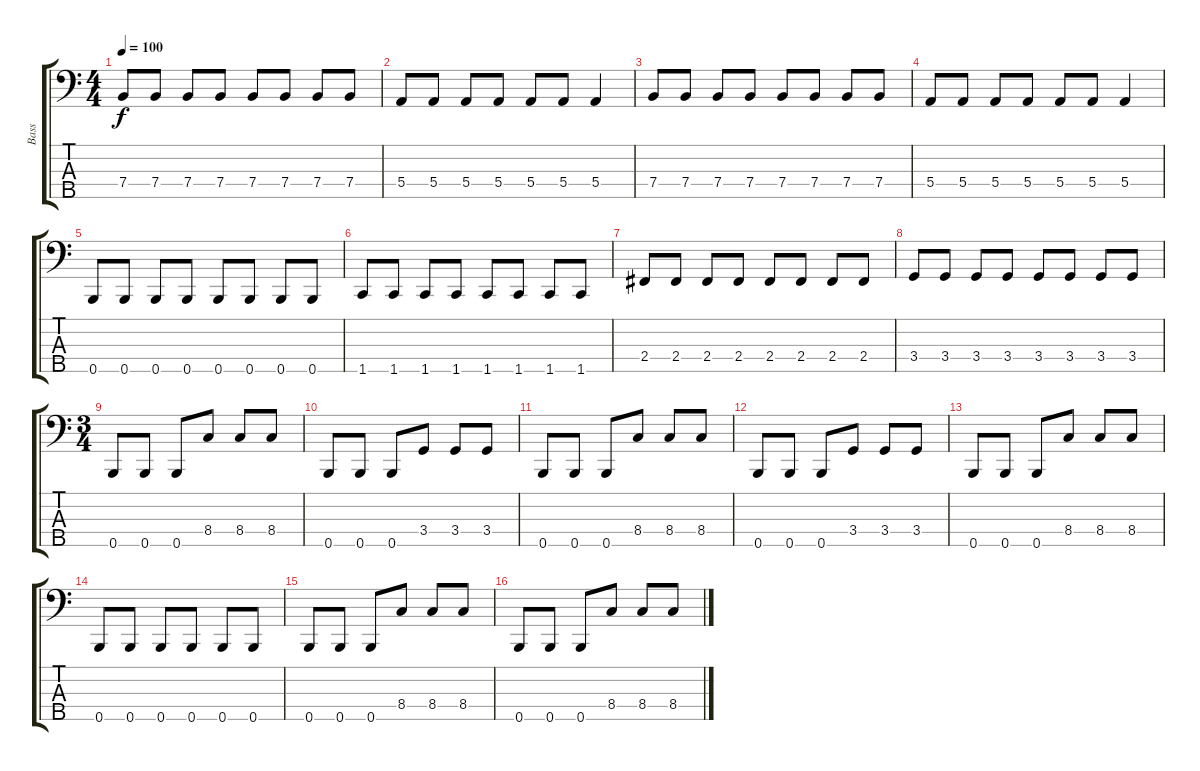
\track ("Bass" "Bass") {instrument electricbasspick}
\staff {score tabs}
\tuning (G2 D2 A1 E1 B0) {hide}
\ts (4 4)
\tempo 100
\clef f4
\ks c
7.4.8{dy f} 7.4.8 7.4.8 7.4.8 7.4.8 7.4.8 7.4.8 7.4.8 |
5.4.8 5.4.8 5.4.8 5.4.8 5.4.8 5.4.8 5.4.4 |
7.4.8 7.4.8 7.4.8 7.4.8 7.4.8 7.4.8 7.4.8 7.4.8 |
5.4.8 5.4.8 5.4.8 5.4.8 5.4.8 5.4.8 5.4.4 |
0.5.8 0.5.8 0.5.8 0.5.8 0.5.8 0.5.8 0.5.8 0.5.8 |
1.5.8 1.5.8 1.5.8 1.5.8 1.5.8 1.5.8 1.5.8 1.5.8 |
2.4.8 2.4.8 2.4.8 2.4.8 2.4.8 2.4.8 2.4.8 2.4.8 |
3.4.8 3.4.8 3.4.8 3.4.8 3.4.8 3.4.8 3.4.8 3.4.8 |
\ts (3 4)
0.5.8 0.5.8 0.5.8 8.4.8 8.4.8 8.4.8 |
0.5.8 0.5.8 0.5.8 3.4.8 3.4.8 3.4.8 |
0.5.8 0.5.8 0.5.8 8.4.8 8.4.8 8.4.8 |
0.5.8 0.5.8 0.5.8 3.4.8 3.4.8 3.4.8 |
0.5.8 0.5.8 0.5.8 8.4.8 8.4.8 8.4.8 |
0.5.8 0.5.8 0.5.8 0.5.8 0.5.8 0.5.8 |
0.5.8 0.5.8 0.5.8 8.4.8 8.4.8 8.4.8 |
0.5.8 0.5.8 0.5.8 8.4.8 8.4.8 8.4.8
